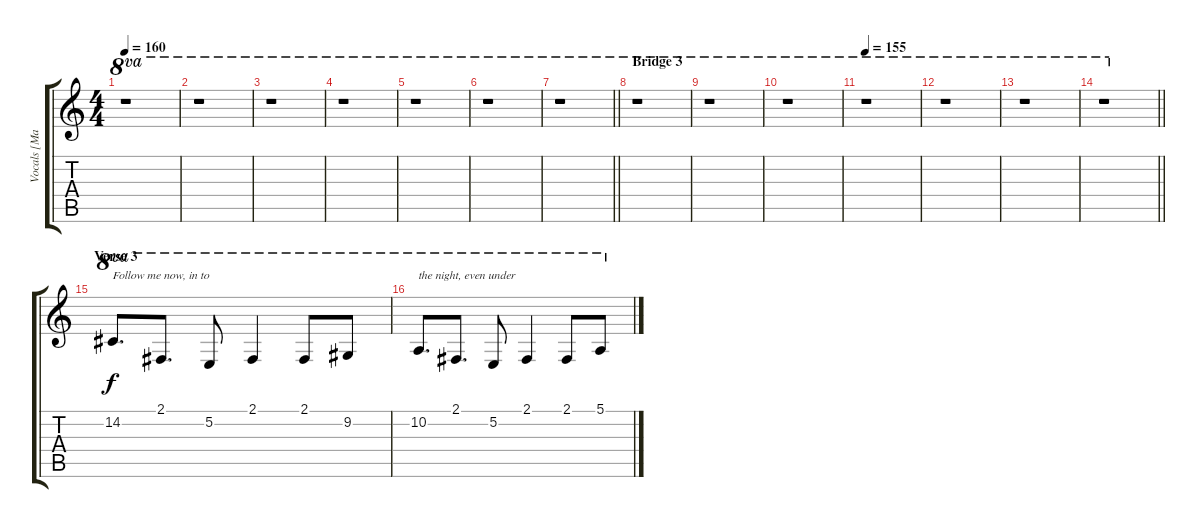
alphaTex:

\track ("Vocals [Martin]" "Vocals [Ma") {instrument lead6voice}
\staff {score tabs}
\tuning (E4 B3 G3 D3 A2 E2) {hide}
\ts (4 4)
\tempo 160
\clef g2
\ks c
r.1{ot 8va dy f} |
r.1{ot 8va} |
r.1{ot 8va} |
r.1{ot 8va} |
r.1{ot 8va} |
r.1{ot 8va} |
\barLineRight lightlight
r.1{ot 8va} |
\section ("" "Bridge 3")
r.1{ot 8va} |
r.1{ot 8va} |
r.1{ot 8va} |
\tempo 155
r.1{ot 8va} |
r.1{ot 8va} |
r.1{ot 8va} |
\barLineRight lightlight
r.1{ot 8va} |
\section ("" "Verse 3")
14.2.8{d ot 8va txt "Follow me now, in to "} 2.1.8{d ot 8va} 5.2.8{ot 8va} 2.1.4{ot 8va} 2.1.8{ot 8va} 9.2.8{ot 8va} |
10.2.8{d ot 8va txt "the night, even under "} 2.1.8{d ot 8va} 5.2.8{ot 8va} 2.1.4{ot 8va} 2.1.8{ot 8va} 5.1.8{ot 8va}
